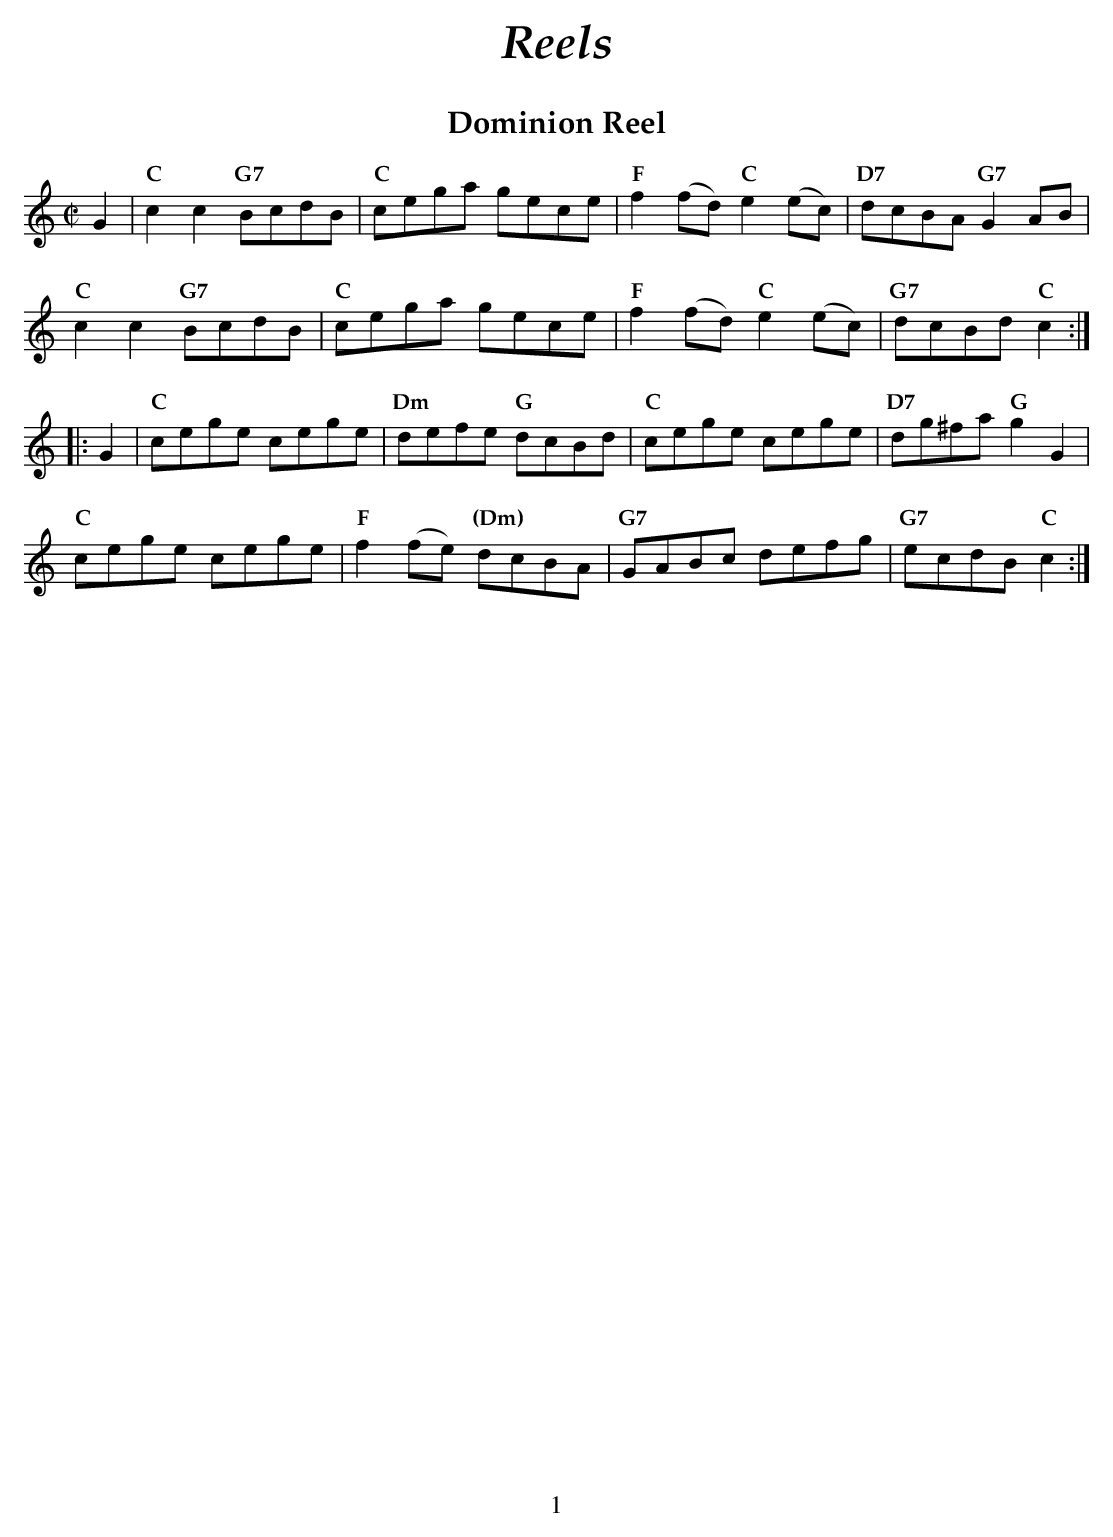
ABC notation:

X:1
T:Dominion Reel
M:C|
L:1/8
K:C
 G2 |\
"C" c2c2 "G7" BcdB | "C" cega gece | "F" f2(fd) "C" e2(ec) | "D7" dcBA "G7" G2AB |
"C" c2c2 "G7" BcdB | "C" cega gece | "F" f2(fd) "C" e2(ec) | "G7" dcBd "C"  c2  :|
|:G2 |\
"C" cege cege | "Dm" defe   "G" dcBd   | "C" cege cege  | "D7" dg^fa "G" g2G2 |
"C" cege cege | "F" f2(fe) "(Dm)" dcBA | "G7" GABc defg | "G7" ecdB  "C" c2  :|
